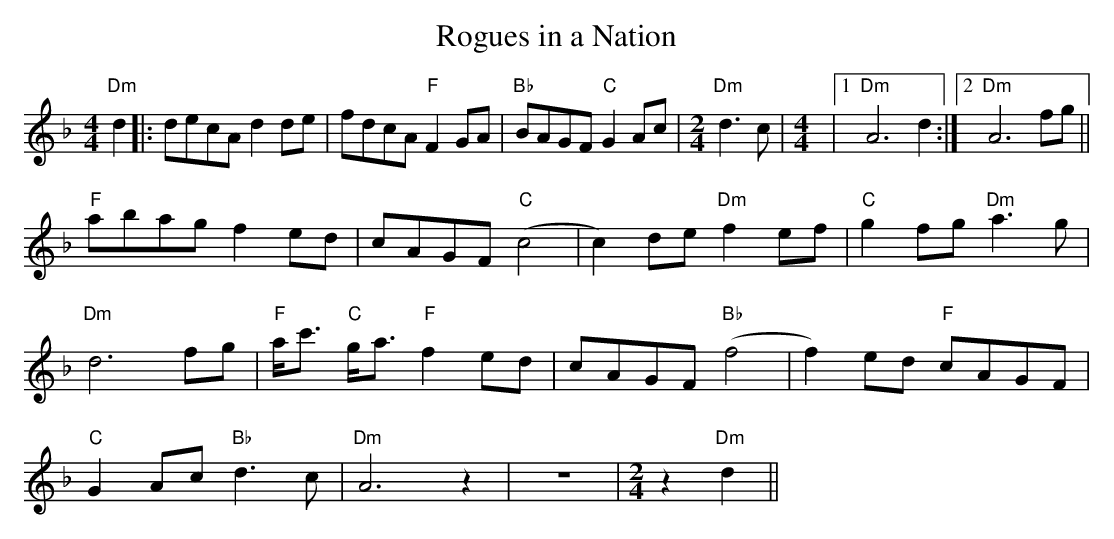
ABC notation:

X:1
T:Rogues in a Nation
M:4/4
K:Dm
"Dm"d2|:decA d2 de|fdcA "F"F2 GA|"Bb"BAGF "C"G2 Ac|\
M:2/4
"Dm"d3c|\
M:4/4
|1"Dm"A6d2:|2"Dm"A6fg||
"F"abag f2 ed|cAGF "C"(c4|c2) de "Dm"f2 ef|"C"g2 fg "Dm"a3g|
"Dm"d6 fg|"F"a/2c'3/2 "C"g/2a3/2 "F"f2 ed|cAGF "Bb"(f4|f2)ed "F"cAGF|
"C"G2 Ac "Bb"d3c|"Dm"A6z2|z8|\
M:2/4
z2"Dm"d2||
